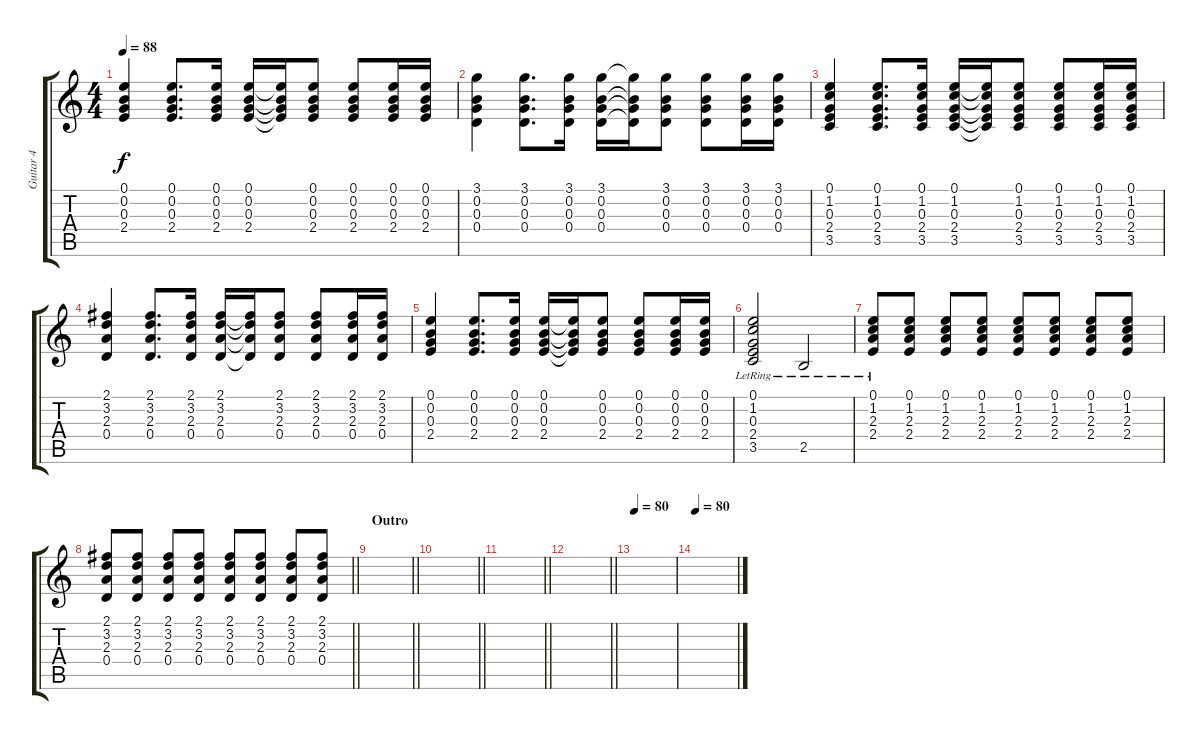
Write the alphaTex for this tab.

\track ("Guitar 4" "Guitar 4") {instrument electricguitarclean}
\staff {score tabs}
\tuning (E4 B3 G3 D3 A2 E2) {hide}
\ts (4 4)
\tempo 88
\clef g2
\ks c
(0.1 0.2 0.3 2.4).4{dy f} (0.1 0.2 0.3 2.4).8{d} (0.1 0.2 0.3 2.4).16 (0.1 0.2 0.3 2.4).16 (0.1{t} 0.2{t} 0.3{t} 2.4{t}).16 (0.1 0.2 0.3 2.4).8 (0.1 0.2 0.3 2.4).8 (0.1 0.2 0.3 2.4).16 (0.1 0.2 0.3 2.4).16 |
(3.1 0.2 0.3 0.4).4 (3.1 0.2 0.3 0.4).8{d} (3.1 0.2 0.3 0.4).16 (3.1 0.2 0.3 0.4).16 (3.1{t} 0.2{t} 0.3{t} 0.4{t}).16 (3.1 0.2 0.3 0.4).8 (3.1 0.2 0.3 0.4).8 (3.1 0.2 0.3 0.4).16 (3.1 0.2 0.3 0.4).16 |
(0.1 1.2 0.3 2.4 3.5).4 (0.1 1.2 0.3 2.4 3.5).8{d} (0.1 1.2 0.3 2.4 3.5).16 (0.1 1.2 0.3 2.4 3.5).16 (0.1{t} 1.2{t} 0.3{t} 2.4{t} 3.5{t}).16 (0.1 1.2 0.3 2.4 3.5).8 (0.1 1.2 0.3 2.4 3.5).8 (0.1 1.2 0.3 2.4 3.5).16 (0.1 1.2 0.3 2.4 3.5).16 |
(2.1 3.2 2.3 0.4).4 (2.1 3.2 2.3 0.4).8{d} (2.1 3.2 2.3 0.4).16 (2.1 3.2 2.3 0.4).16 (2.1{t} 3.2{t} 2.3{t} 0.4{t}).16 (2.1 3.2 2.3 0.4).8 (2.1 3.2 2.3 0.4).8 (2.1 3.2 2.3 0.4).16 (2.1 3.2 2.3 0.4).16 |
(0.1 0.2 0.3 2.4).4 (0.1 0.2 0.3 2.4).8{d} (0.1 0.2 0.3 2.4).16 (0.1 0.2 0.3 2.4).16 (0.1{t} 0.2{t} 0.3{t} 2.4{t}).16 (0.1 0.2 0.3 2.4).8 (0.1 0.2 0.3 2.4).8 (0.1 0.2 0.3 2.4).16 (0.1 0.2 0.3 2.4).16 |
(0.1{lr} 1.2{lr} 0.3{lr} 2.4{lr} 3.5{lr}).2 2.5{lr}.2 |
(0.1{lr} 1.2{lr} 2.3{lr} 2.4{lr}).8 (0.1 1.2 2.3 2.4).8 (0.1 1.2 2.3 2.4).8 (0.1 1.2 2.3 2.4).8 (0.1 1.2 2.3 2.4).8 (0.1 1.2 2.3 2.4).8 (0.1 1.2 2.3 2.4).8 (0.1 1.2 2.3 2.4).8 |
\barLineRight lightlight
(2.1 3.2 2.3 0.4).8 (2.1 3.2 2.3 0.4).8 (2.1 3.2 2.3 0.4).8 (2.1 3.2 2.3 0.4).8 (2.1 3.2 2.3 0.4).8 (2.1 3.2 2.3 0.4).8 (2.1 3.2 2.3 0.4).8 (2.1 3.2 2.3 0.4).8 |
\section ("" "Outro")
\barLineRight lightlight
|
\barLineRight lightlight
|
\barLineRight lightlight
|
\barLineRight lightlight
|
\tempo 80
|
\tempo 80
